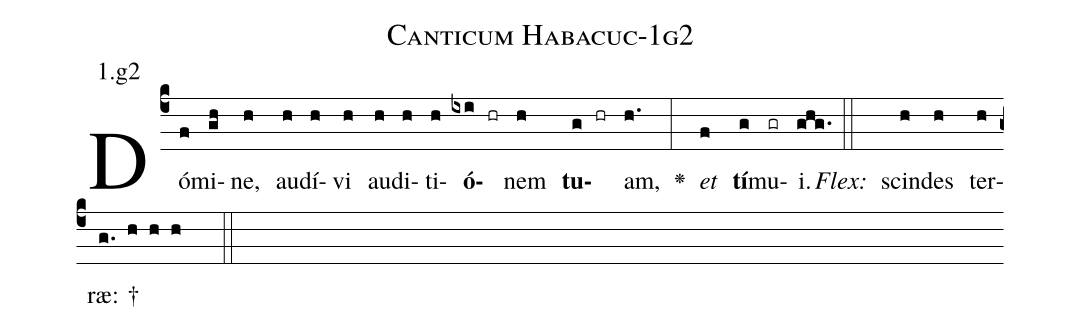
name: Canticum Habacuc-1g2;
annotation: 1.g2;
%%
(c4)Dó(f)mi(gh)ne,(h) au(h)dí(h)vi(h) au(h)di(h)ti(h)<b>ó</b>(ixi hr)nem(h) <b>tu</b>(g hr)am,(h.) <v>\greheightstar</v>(:) <i>et</i>(f) <b>tí</b>(g)mu(gr)i.(ghg.) (::)
<i>Flex:</i>()  scin(h)des(h) ter(h)ræ: †(g. h h h  ::)

%E(h) u(h) o(g) u(f) a(g) e.(ghg.) (::)
